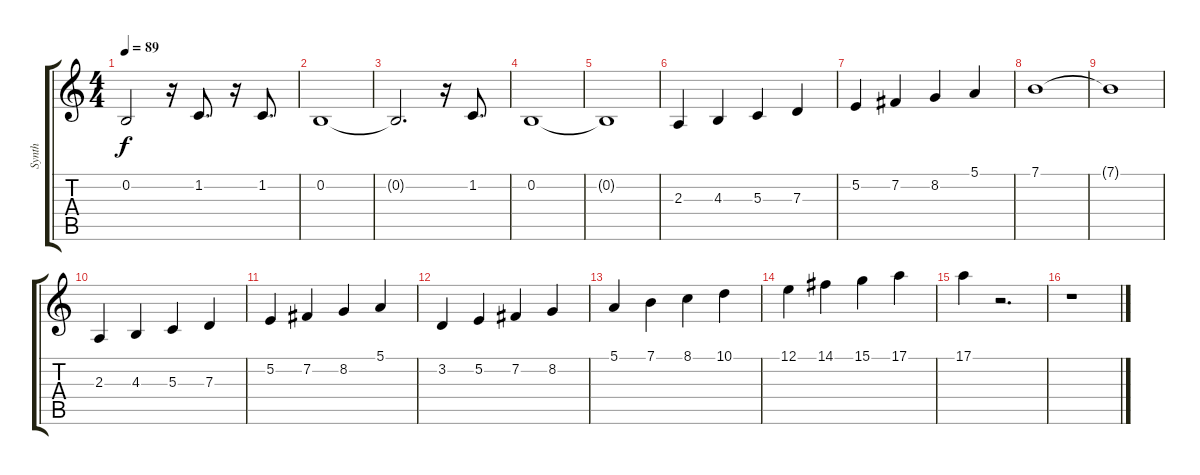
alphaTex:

\track ("Synth" "Synth") {instrument stringensemble2}
\staff {score tabs}
\tuning (E4 B3 G3 D3 A2 E2) {hide}
\ts (4 4)
\tempo 89
\clef g2
\ks c
0.2{t}.2{dy f} r.16 1.2.8{d} r.16 1.2.8{d} |
0.2.1 |
0.2{t}.2{d} r.16 1.2.8{d} |
0.2.1 |
0.2{t}.1 |
2.3.4 4.3.4 5.3.4 7.3.4 |
5.2.4 7.2.4 8.2.4 5.1.4 |
7.1.1 |
7.1{t}.1 |
2.3.4 4.3.4 5.3.4 7.3.4 |
5.2.4 7.2.4 8.2.4 5.1.4 |
3.2.4 5.2.4 7.2.4 8.2.4 |
5.1.4 7.1.4 8.1.4 10.1.4 |
12.1.4 14.1.4 15.1.4 17.1.4 |
17.1.4 r.2{d} |
r.1
